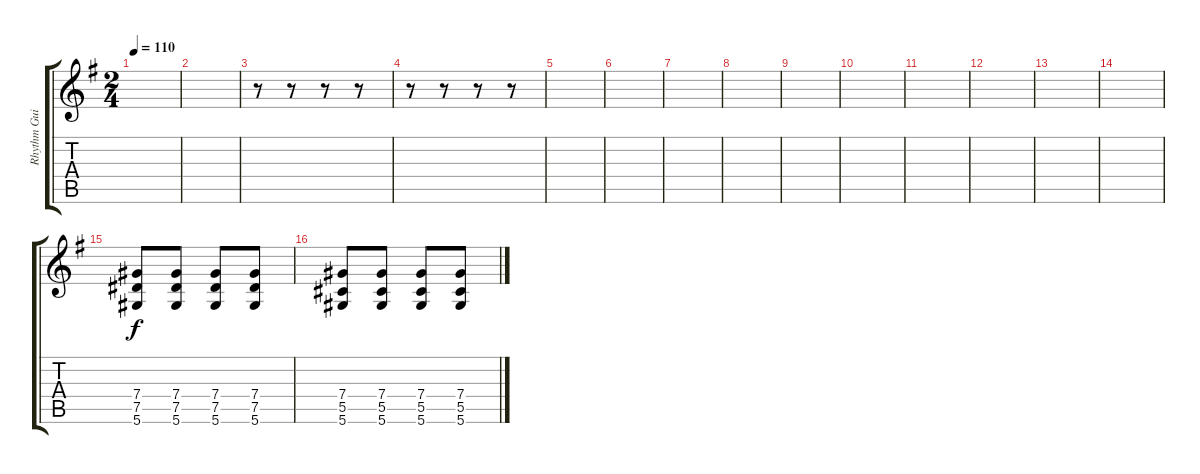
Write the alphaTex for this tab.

\track ("Rhythm Guitar" "Rhythm Gui") {instrument overdrivenguitar}
\staff {score tabs}
\tuning (Eb4 Bb3 Gb3 Db3 Ab2 Eb2) {hide}
\ts (2 4)
\tempo 110
\clef g2
\ks g
|
|
r.8 r.8 r.8 r.8 |
r.8 r.8 r.8 r.8 |
|
|
|
|
|
|
|
|
|
|
(7.4 7.5 5.6).8 (7.4 7.5 5.6).8 (7.4 7.5 5.6).8 (7.4 7.5 5.6).8 |
(7.4 5.5 5.6).8 (7.4 5.5 5.6).8 (7.4 5.5 5.6).8 (7.4 5.5 5.6).8
